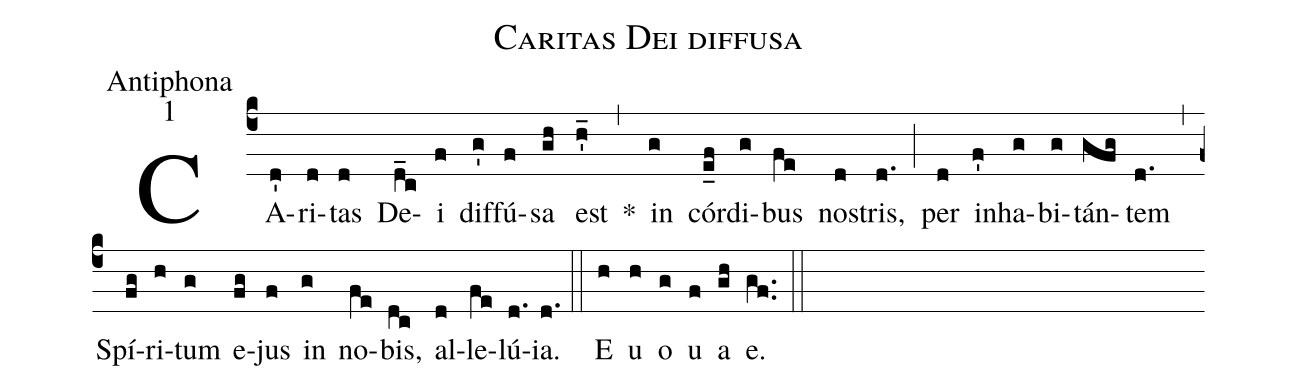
name:Caritas Dei diffusa;
office-part:Antiphona;
mode:1;
%%
(c4) CA(d')ri(d)tas(d) De(d_c)i(f) dif(g')fú(f)sa(gh) est(h'_) *(,) in(g) cór(e_f)di(g)bus(fe) no(d)stris,(d.) (;) per(d) in(f')ha(g)bi(g)tán(gfg)tem(d.) (,) Spí(fg)ri(h)tum(g) e(fg)jus(f) in(g) no(fe)bis,(dc) al(d)le(fe)lú(d.)ia.(d.) (::) <eu>E(h) u(h) o(g) u(f) a(gh) e.</eu>(gf..) (::)
